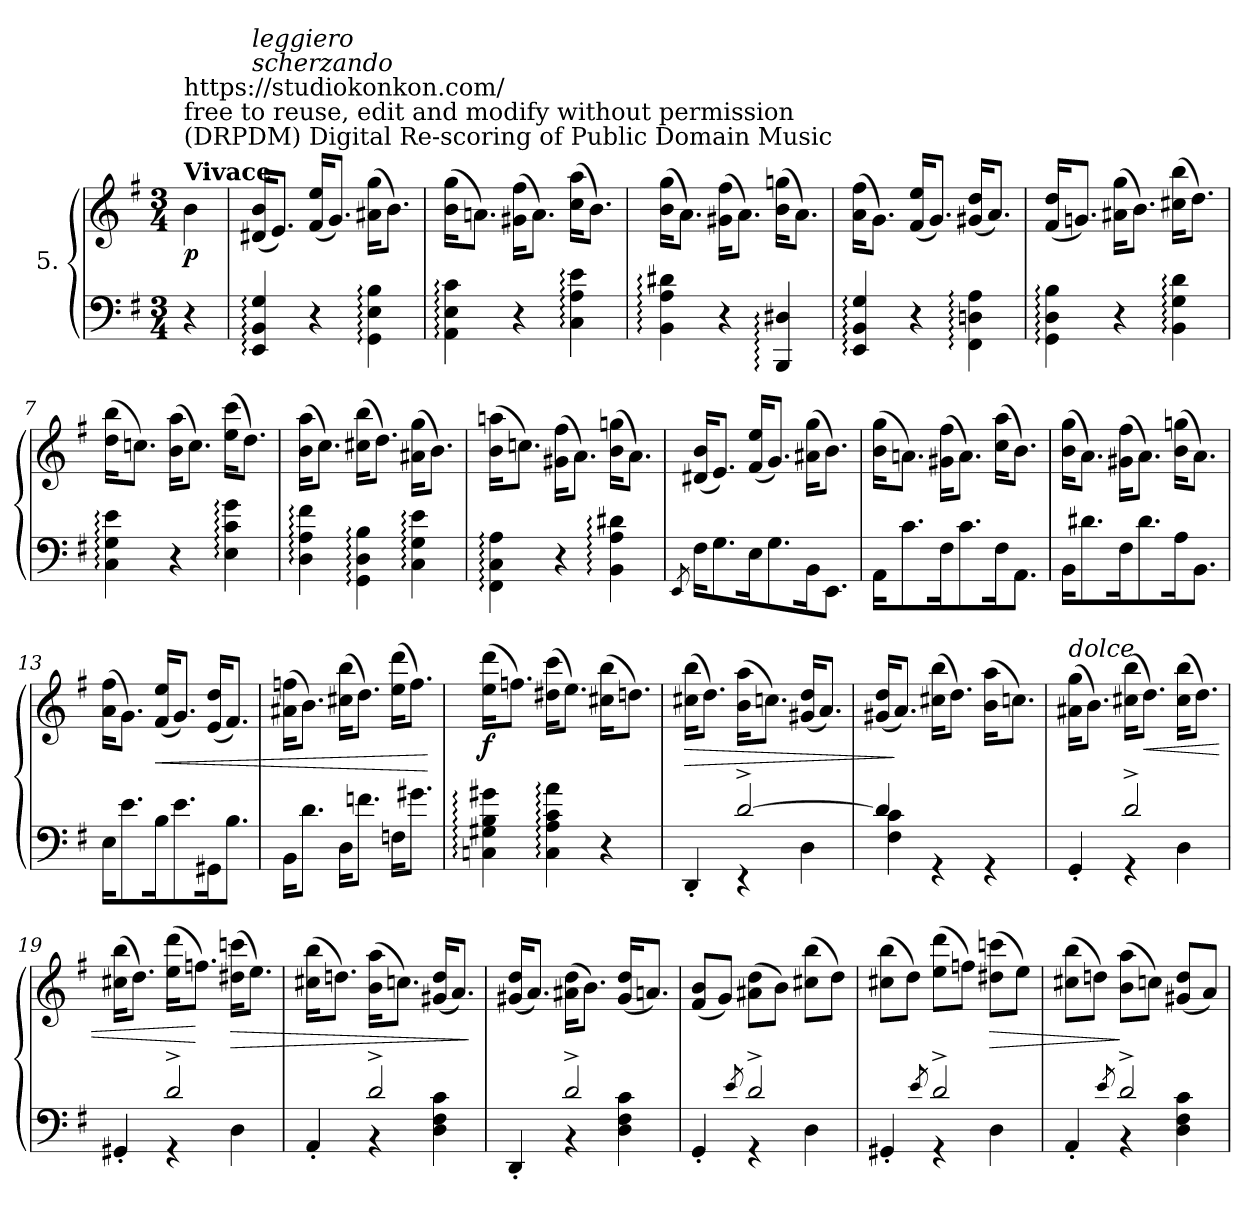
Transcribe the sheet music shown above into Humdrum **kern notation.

**kern	**kern	**dynam
*part1	*part1	*part1
*staff2	*staff1	*staff1/2
*I"5.	*	*
*clefF4	*clefG2	*
*k[f#]	*k[f#]	*
*G:	*G:	*
*M3/4	*M3/4	*
*MM184	*MM184	*
=1	=1	=1
!	!LO:TX:a:B:t=Vivace	!
!	!LO:TX:t=(DRPDM) Digital Re-scoring of Public Domain Music	!
!	!LO:TX:t=free to reuse, edit and modify without permission	!
!	!LO:TX:t=https&colon;//studiokonkon.com/	!
!	!	!LO:DY:b
4r	4b\	p
=2	=2	=2
!	!LO:TX:a:i:t=scherzando	!
!	!LO:TX:a:i:t=leggiero	!
4EE/: 4BB/: 4G/:	(<16d#X/ 16b/KL	.
.	8.e/J)	.
4r	(<16f#/ 16ee/KL	.
.	8.g/J)	.
4GG\: 4E\: 4B\:	(>16a#X\ 16gg\KL	.
.	8.b\J)	.
=3	=3	=3
4AA\: 4E\: 4c\:	(>16b\ 16gg\KL	.
.	8.an\J)	.
4r	(>16g#X\ 16ff#\KL	.
.	8.a\J)	.
4C\: 4A\: 4e\:	(>16cc\ 16aa\KL	.
.	8.b\J)	.
=4	=4	=4
4BB\: 4A\: 4d#X\:	(>16b\ 16gg\KL	.
.	8.a\J)	.
4r	(>16g#X\ 16ff#\KL	.
.	8.a\J)	.
4BBB/: 4D#X/:	(>16b\ 16ggn\KL	.
.	8.a\J)	.
=5	=5	=5
4EE/: 4BB/: 4G/:	(>16a\ 16ff#\KL	.
.	8.g\J)	.
4r	(>16f#/ 16ee/KL	.
.	8.g/J)	.
4FF#\: 4Dn\: 4A\:	(>16g#X/ 16dd/KL	.
.	8.a/J)	.
=6	=6	=6
4GG\: 4D\: 4B\:	(<16f#/ 16dd/KL	.
.	8.gn/J)	.
4r	(>16a#X\ 16gg\KL	.
.	8.b\J)	.
4BB\: 4G\: 4d\:	(>16cc#X\ 16bb\KL	.
.	8.dd\J)	.
!!LO:LB:g=z
=7	=7	=7
4C\: 4G\: 4e\:	(>16dd\ 16bb\KL	.
.	8.ccn\J)	.
4r	(>16b\ 16aa\KL	.
.	8.cc\J)	.
4E\: 4c\: 4g\:	(>16ee\ 16ccc\KL	.
.	8.dd\J)	.
=8	=8	=8
4D\: 4A\: 4f#\:	(>16b\ 16aa\KL	.
.	8.cc\J)	.
4GG\: 4D\: 4B\:	(>16cc#X\ 16bb\KL	.
.	8.dd\J)	.
4C\: 4G\: 4e\:	(>16a#X\ 16gg\KL	.
.	8.b\J)	.
=9	=9	=9
4FF#\: 4C\: 4A\:	(>16b\ 16aan\KL	.
.	8.ccn\J)	.
4r	(>16g#X\ 16ff#\KL	.
.	8.a\J)	.
4BB\: 4A\: 4d#X\:	(>16b\ 16ggn\KL	.
.	8.a\J)	.
=10	=10	=10
8qEE/	.	.
16F#\KL	(<16d#X/ 16b/KL	.
8.G\	8.e/J)	.
16E\K	(>16f#/ 16ee/KL	.
8.G\	8.g/J)	.
16BB\K	(>16a#X\ 16gg\KL	.
8.EE\J	8.b\J)	.
=11	=11	=11
16AA\KL	(>16b\ 16gg\KL	.
8.c\	8.an\J)	.
16F#\K	(>16g#X\ 16ff#\KL	.
8.c\	8.a\J)	.
16F#\K	(>16cc\ 16aa\KL	.
8.AA\J	8.b\J)	.
=12	=12	=12
16BB\KL	(>16b\ 16gg\KL	.
8.d#X\	8.a\J)	.
16F#\K	(>16g#X\ 16ff#\KL	.
8.d#\	8.a\J)	.
16A\K	(>16b\ 16ggn\KL	.
8.BB\J	8.a\J)	.
!!LO:LB:g=z
=13	=13	=13
16E\KL	(>16a\ 16ff#\KL	.
8.e\	8.g\J)	.
!	!	!LO:HP:b
16B\K	(<16f#/ 16ee/KL	<
8.e\	8.g/J)	.
16GG#X\K	(<16e/ 16dd/KL	.
8.B\J	8.f#/J)	.
=14	=14	=14
16BB\KL	(>16a#X\ 16ffn\KL	.
8.d\J	8.b\J)	.
16D\KL	(>16cc#X\ 16bb\KL	.
8.fn\J	8.dd\J)	.
16Fn\KL	(>16ee\ 16ddd\KL	.
8.g#X\J	8.ff\J)	.
.	.	[
=15	=15	=15
!	!	!LO:DY:b
4Cn\: 4G#X\: 4B\: 4g#X\:	(>16ee\ 16ddd\KL	f
.	8.ffn\J)	.
4C\: 4A\: 4c\: 4a\:	(>16dd#X\ 16ccc\KL	.
.	8.ee\J)	.
4r	(>16cc#X\ 16bb\KL	.
.	8.ddn\J)	.
=16	=16	=16
*^	*	*
!	!	!	!LO:HP:b
4ryy	4DD'/	(>16cc#X\ 16bb\KL	>
.	.	8.dd\J)	.
[2d^/	4r	(>16b\ 16aa\KL	.
.	.	8.ccn\J)	.
.	4D\	(>16g#X/ 16dd/KL	.
.	.	8.a/J)	.
=17	=17	=17	=17
4d/]	4F#\ 4c\	(>16g#X/ 16dd/KL	.
.	.	8.a/J)	]
4rGG	2ryy	(>16cc#X\ 16bb\KL	.
.	.	8.dd\J)	.
4rGG	.	(>16b\ 16aa\KL	.
.	.	8.ccn\J)	.
=18	=18	=18	=18
!	!	!LO:TX:a:i:t=dolce	!
4ryy	4GG'/	(>16a#X\ 16gg\KL	.
.	.	8.b\J)	.
2d^/	4r	(>16cc#X\ 16bb\KL	.
!	!	!	!LO:HP:b
.	.	8.dd\J)	<
.	4D\	(>16cc#\ 16bb\KL	.
.	.	8.dd\J)	.
!!LO:LB:g=z
=19	=19	=19	=19
4ryy	4GG#X'/	(>16cc#X\ 16bb\KL	.
.	.	8.dd\J)	.
2d^/	4r	(>16ee\ 16ddd\KL	.
.	.	8.ffn\J)	[
!	!	!	!LO:HP:b
.	4D\	(>16dd#X\ 16cccn\KL	>
.	.	8.ee\J)	.
=20	=20	=20	=20
4ryy	4AA'/	(>16cc#X\ 16bb\KL	.
.	.	8.ddn\J)	.
2d^/	4r	(>16b\ 16aa\KL	.
.	.	8.ccn\J)	.
.	4D\ 4F#\ 4c\	(>16g#X/ 16dd/KL	.
.	.	8.a/J)	.
*v	*v	*	*
.	.	]
=21	=21	=21
*^	*	*
4ryy	4DD'/	(>16g#X/ 16dd/KL	.
.	.	8.a/J)	.
2d^/	4r	(>16a#X\ 16dd\KL	.
.	.	8.b\J)	.
.	4D\ 4F#\ 4c\	(<16g#/ 16dd/KL	.
.	.	8.an/J)	.
=22	=22	=22	=22
4ryy	4GG'/	(<8f#/ 8b/L	.
.	.	8g/J)	.
8qe/	.	.	.
2d^/	4r	(>8a#X\ 8dd\L	.
.	.	8b\J)	.
.	4D\	(>8cc#X\ 8bb\L	.
.	.	8dd\J)	.
=23	=23	=23	=23
4ryy	4GG#X'/	(>8cc#X\ 8bb\L	.
.	.	8dd\J)	.
8qe/	.	.	.
2d^/	4r	(>8ee\ 8ddd\L	.
.	.	8ffn\J)	.
!	!	!	!LO:HP:b
.	4D\	(>8dd#X\ 8cccn\L	>
.	.	8ee\J)	.
=24	=24	=24	=24
4ryy	4AA'/	(>8cc#X\ 8bb\L	.
.	.	8ddn\J)	.
8qe/	.	.	.
2d^/	4r	(>8b\ 8aa\L	]
.	.	8ccn\J)	.
.	4D\ 4F#\ 4c\	(<8g#X/ 8dd/L	.
.	.	8a/J)	.
*v	*v	*	*
=	=	=
*-	*-	*-
